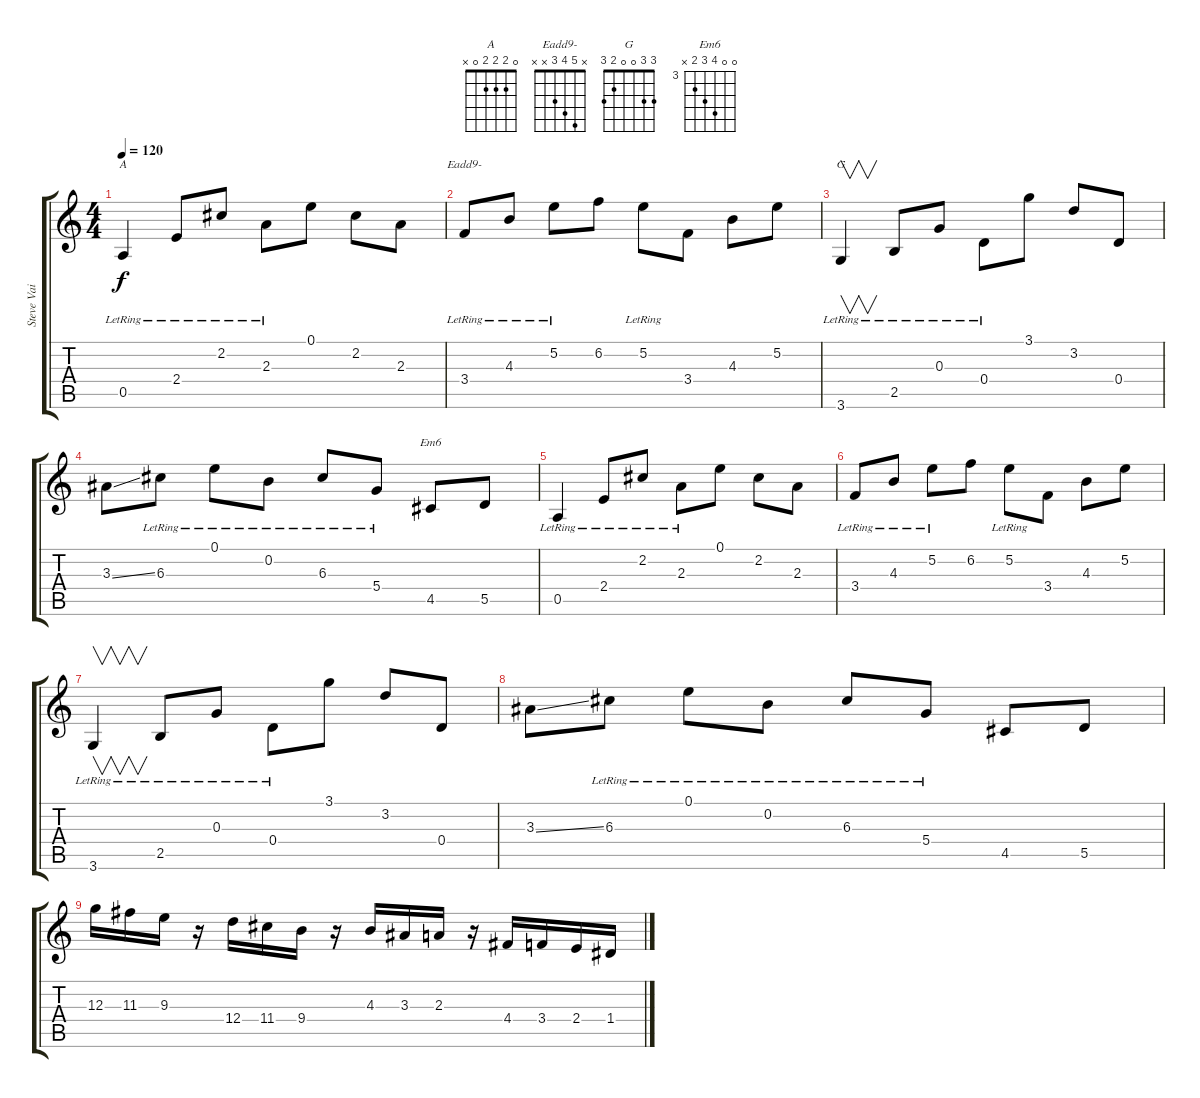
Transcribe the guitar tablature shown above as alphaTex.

\track ("Steve Vai" "Steve Vai") {instrument electricguitarclean}
\staff {score tabs}
\tuning (E4 B3 G3 D3 A2 E2) {hide}
\chord ("A" 0 2 2 2 0 x)
\chord ("Eadd9-" x 5 4 3 x x)
\chord ("G" 3 3 0 0 2 3)
\chord ("Em6" 0 0 6 5 4 x) {firstfret 3}
\ts (4 4)
\tempo 120
\clef g2
\ks c
0.5{lr}.4{ch "A" dy f} 2.4{lr}.8 2.2{lr}.8 2.3{lr}.8 0.1.8 2.2.8 2.3.8 |
3.4{lr}.8{ch "Eadd9-"} 4.3{lr}.8 5.2{lr}.8 6.2.8 5.2{lr}.8 3.4.8 4.3.8 5.2.8 |
3.6{lr}.4{v ch "G"} 2.5{lr}.8 0.3{lr}.8 0.4{lr}.8 3.1.8 3.2.8 0.4.8 |
3.3{ss}.8 6.3{lr}.8 0.1{lr}.8 0.2{lr}.8 6.3{lr}.8 5.4{lr}.8 4.5.8{ch "Em6"} 5.5.8 |
0.5{lr}.4 2.4{lr}.8 2.2{lr}.8 2.3{lr}.8 0.1.8 2.2.8 2.3.8 |
3.4{lr}.8 4.3{lr}.8 5.2{lr}.8 6.2.8 5.2{lr}.8 3.4.8 4.3.8 5.2.8 |
3.6{lr}.4{v} 2.5{lr}.8 0.3{lr}.8 0.4{lr}.8 3.1.8 3.2.8 0.4.8 |
3.3{ss}.8 6.3{lr}.8 0.1{lr}.8 0.2{lr}.8 6.3{lr}.8 5.4{lr}.8 4.5.8 5.5.8 |
12.3.16{volume 14 instrument guitarharmonics} 11.3.16 9.3.16 r.16 12.4.16 11.4.16 9.4.16 r.16 4.3.16 3.3.16 2.3.16 r.16 4.4.16 3.4.16 2.4.16 1.4.16
